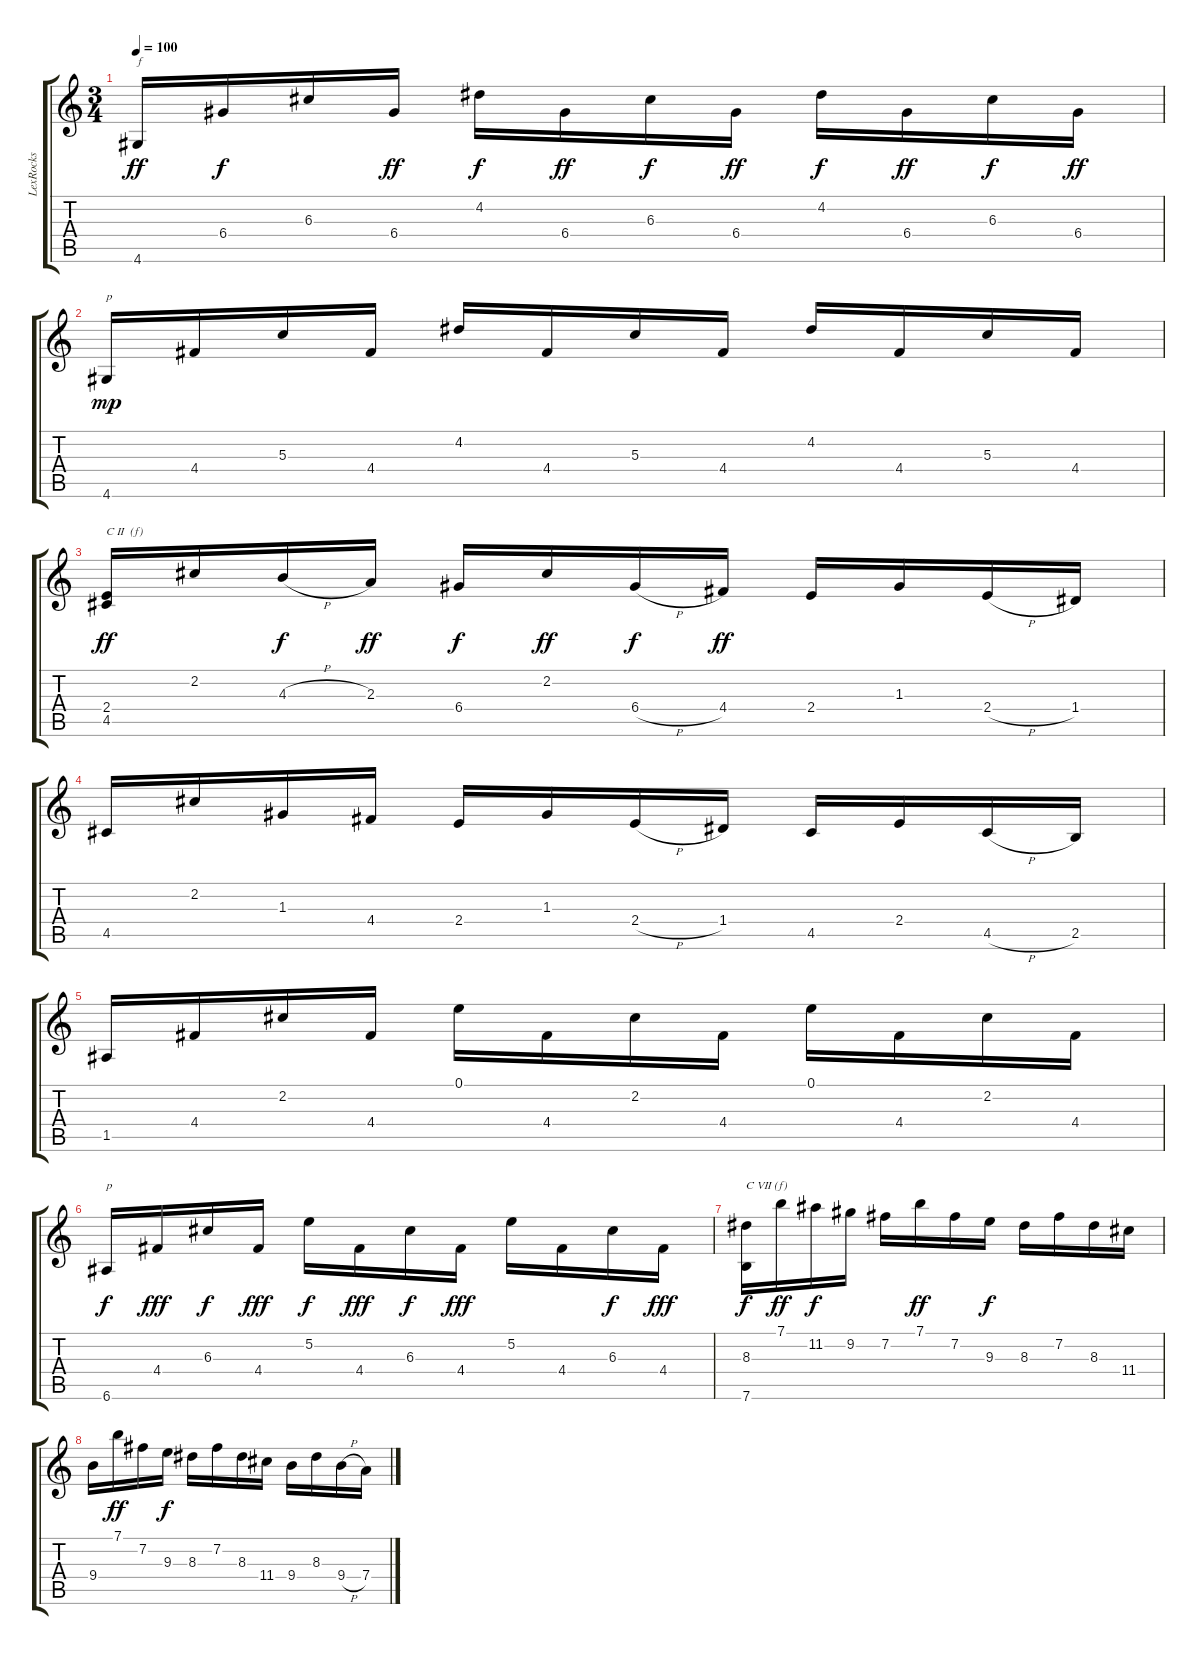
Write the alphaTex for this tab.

\track ("LexRocks" "LexRocks") {instrument acousticguitarnylon}
\staff {score tabs}
\tuning (E4 B3 G3 D3 A2 E2) {hide}
\ts (3 4)
\tempo 100
\clef g2
\ks c
4.6.16{txt "f" dy ff} 6.4.16{dy f} 6.3.16 6.4.16{dy ff} 4.2.16{dy f} 6.4.16{dy ff} 6.3.16{dy f} 6.4.16{dy ff} 4.2.16{dy f} 6.4.16{dy ff} 6.3.16{dy f} 6.4.16{dy ff} |
4.6.16{txt "p" dy mp} 4.4.16 5.3.16 4.4.16 4.2.16 4.4.16 5.3.16 4.4.16 4.2.16 4.4.16 5.3.16 4.4.16 |
(2.4 4.5).16{txt "C II  (f)" dy ff} 2.2.16 4.3{h}.16{dy f} 2.3.16{dy ff} 6.4.16{dy f} 2.2.16{dy ff} 6.4{h}.16{dy f} 4.4.16{dy ff} 2.4.16 1.3.16 2.4{h}.16 1.4.16 |
4.5.16 2.2.16 1.3.16 4.4.16 2.4.16 1.3.16 2.4{h}.16 1.4.16 4.5.16 2.4.16 4.5{h}.16 2.5.16 |
1.5.16 4.4.16 2.2.16 4.4.16 0.1.16 4.4.16 2.2.16 4.4.16 0.1.16 4.4.16 2.2.16 4.4.16 |
6.6.16{txt "p" dy f} 4.4.16{dy fff} 6.3.16{dy f} 4.4.16{dy fff} 5.2.16{dy f} 4.4.16{dy fff} 6.3.16{dy f} 4.4.16{dy fff} 5.2.16 4.4.16 6.3.16{dy f} 4.4.16{dy fff} |
(8.3 7.6).16{txt "C VII (f)" dy f} 7.1.16{dy ff} 11.2.16{dy f} 9.2.16 7.2.16 7.1.16{dy ff} 7.2.16 9.3.16{dy f} 8.3.16 7.2.16 8.3.16 11.4.16 |
9.4.16 7.1.16{dy ff} 7.2.16 9.3.16{dy f} 8.3.16 7.2.16 8.3.16 11.4.16 9.4.16 8.3.16 9.4{h}.16 7.4.16
